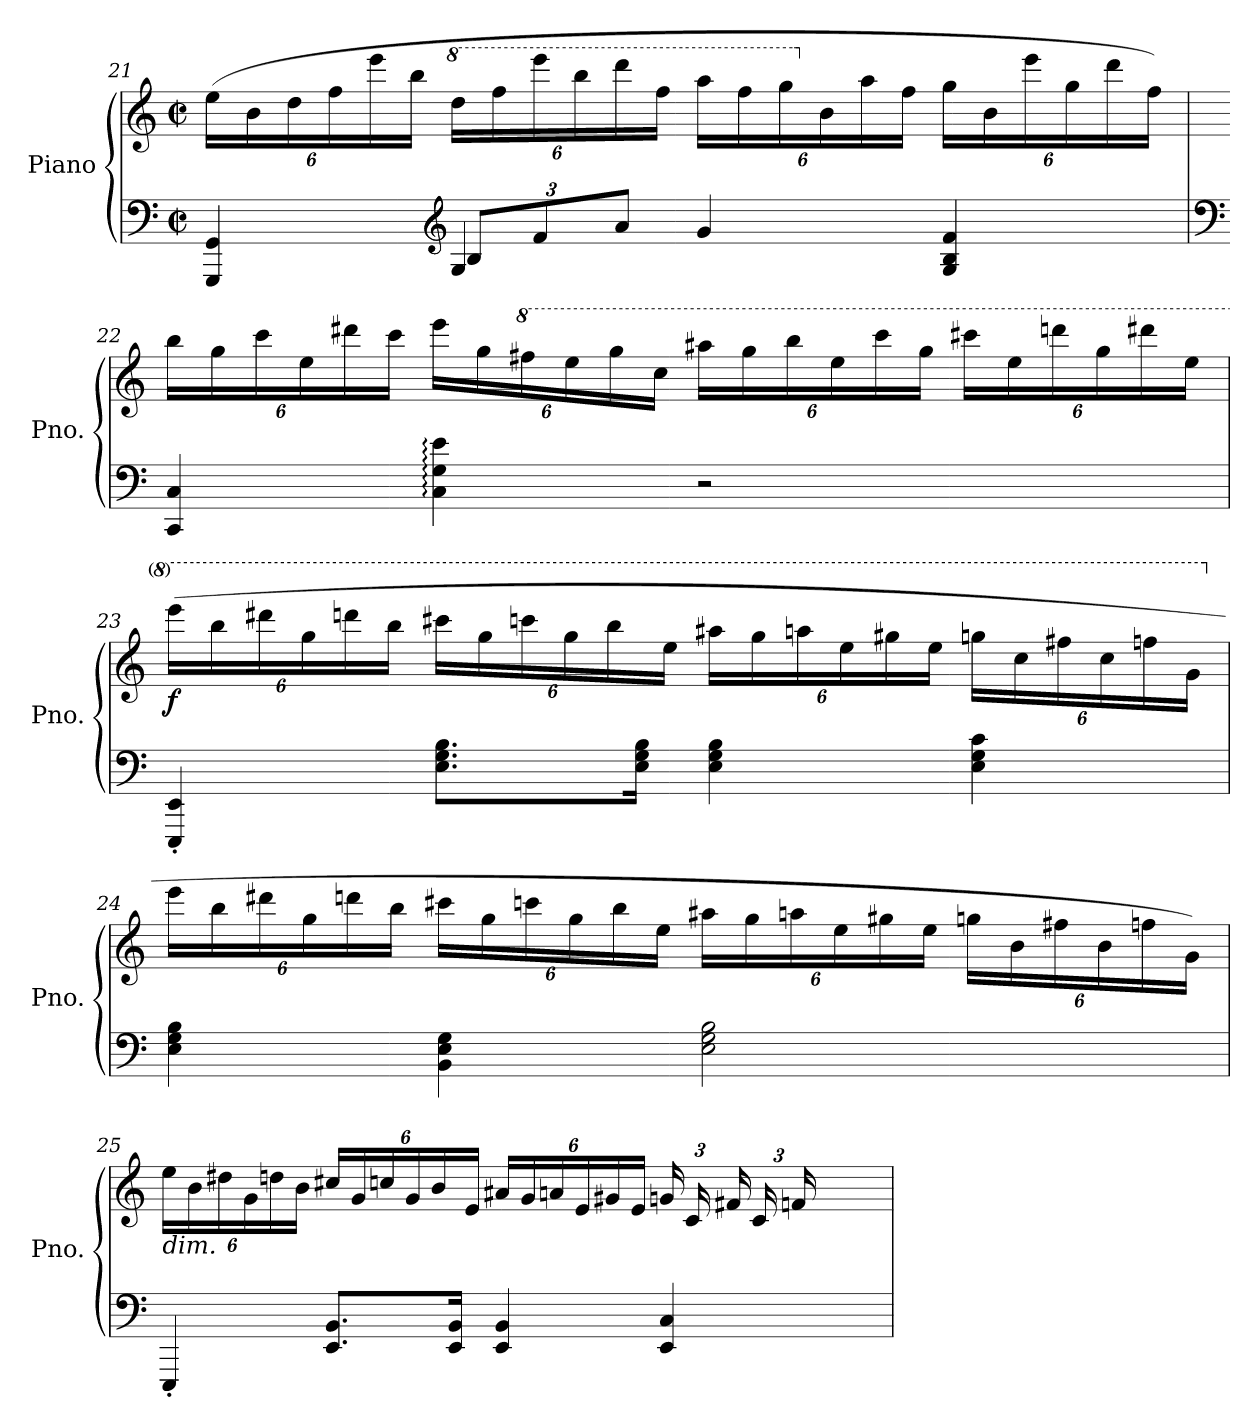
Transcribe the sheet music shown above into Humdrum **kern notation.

**kern	**kern	**dynam
*part1	*part1	*part1
*staff2	*staff1	*staff1/2
*I"Piano	*	*
*I'Pno.	*	*
!!LO:LB:g=z
*clefF4	*clefG2	*
*k[]	*k[]	*
*M2/2	*M2/2	*
*met(c|)	*met(c|)	*
=21	=21	=21
*^	*	*
*	*	*Xbrackettup	*
4GGG/ 4GG/	4ryy	(>24ee\LL	.
.	.	24b\	.
.	.	24dd\	.
.	.	24ff\	.
.	.	24eee\	.
.	.	24bb\JJ	.
*clefG2	*	*	*
*	*Xbrackettup	*	*
*	*	*8va	*
4G/	(>12B/L	24ddd\LL	.
.	.	24fff\	.
.	12f/	24eeee\	.
.	.	24bbb\	.
.	12a/J	24dddd\	.
.	.	24fff\JJ	.
4g/	2ryy	24aaa\LL	.
.	.	24fff\	.
.	.	24ggg\	.
*	*	*X8va	*
.	.	24b\	.
.	.	24aa\	.
.	.	24ff\JJ	.
4G/ 4B/ 4f/	.	24gg\LL	.
.	.	24b\	.
.	.	24eee\	.
.	.	24gg\	.
.	.	24ddd\	.
.	.	24ff\JJ)	.
*v	*v	*	*
=22	=22	=22
*clefF4	*	*
4CC/ 4C/	24bb\LL	.
.	24gg\	.
.	24ccc\	.
.	24ee\	.
.	24ddd#X\	.
.	24ccc\JJ	.
4C\: 4G\: 4e\:	24eee\LL	.
.	24gg\	.
*	*8va	*
.	24fff#X\	.
.	24eee\	.
.	24ggg\	.
.	24ccc\JJ	.
2r	24aaa#X\LL	.
.	24ggg\	.
.	24bbb\	.
.	24eee\	.
.	24cccc\	.
.	24ggg\JJ	.
.	24cccc#X\LL	.
.	24eee\	.
.	24ddddn\	.
.	24ggg\	.
.	24dddd#X\	.
.	24eee\JJ)	.
!!LO:PB:g=z
=23	=23	=23
!	!	!LO:DY:b
4EEE/' 4EE/'	(>24eeee\LL	f
.	24bbb\	.
.	24dddd#X\	.
.	24ggg\	.
.	24ddddn\	.
.	24bbb\JJ	.
8.E\ 8.G\ 8.B\L	24cccc#X\LL	.
.	24ggg\	.
.	24ccccn\	.
.	24ggg\	.
.	24bbb\	.
16E\ 16G\ 16B\Jk	.	.
.	24eee\JJ	.
4E\ 4G\ 4B\	24aaa#X\LL	.
.	24ggg\	.
.	24aaan\	.
.	24eee\	.
.	24ggg#X\	.
.	24eee\JJ	.
4E\ 4G\ 4c\	24gggn\LL	.
.	24ccc\	.
.	24fff#X\	.
.	24ccc\	.
.	24fffn\	.
.	24gg\JJ	.
=24	=24	=24
*	*X8va	*
4E\ 4G\ 4B\	24eee\LL	.
.	24bb\	.
.	24ddd#X\	.
.	24gg\	.
.	24dddn\	.
.	24bb\JJ	.
4BB\ 4E\ 4G\	24ccc#X\LL	.
.	24gg\	.
.	24cccn\	.
.	24gg\	.
.	24bb\	.
.	24ee\JJ	.
2E\ 2G\ 2B\	24aa#X\LL	.
.	24gg\	.
.	24aan\	.
.	24ee\	.
.	24gg#X\	.
.	24ee\JJ	.
.	24ggn\LL	.
.	24b\	.
.	24ff#X\	.
.	24b\	.
.	24ffn\	.
.	24g\JJ)	.
!!LO:LB:g=z
=25	=25	=25
*^	*	*
!	!	!LO:TX:b:i:t=dim.	!
24%23ryy	4EEE'/	24ee\LL	.
.	.	24b\	.
.	.	24dd#X\	.
.	.	24g\	.
.	.	24ddn\	.
.	.	24b\JJ	.
.	8.EE/ 8.BB/L	24cc#X/LL	.
.	.	24g/	.
.	.	24ccn/	.
.	.	24g/	.
.	.	24b/	.
.	16EE/ 16BB/Jk	.	.
.	.	24e/JJ	.
.	4EE/ 4BB/	24a#X/LL	.
.	.	24g/	.
.	.	24an/	.
.	.	24e/	.
.	.	24g#X/	.
.	.	24e/JJ	.
.	4EE/ 4C/	24gn/LL	.
.	.	24c/	.
.	.	24f#X/	.
.	.	24c/	.
.	.	24fn/	.
24G/JJ	.	24ryy	.
*v	*v	*	*
=	=	=
*-	*-	*-
